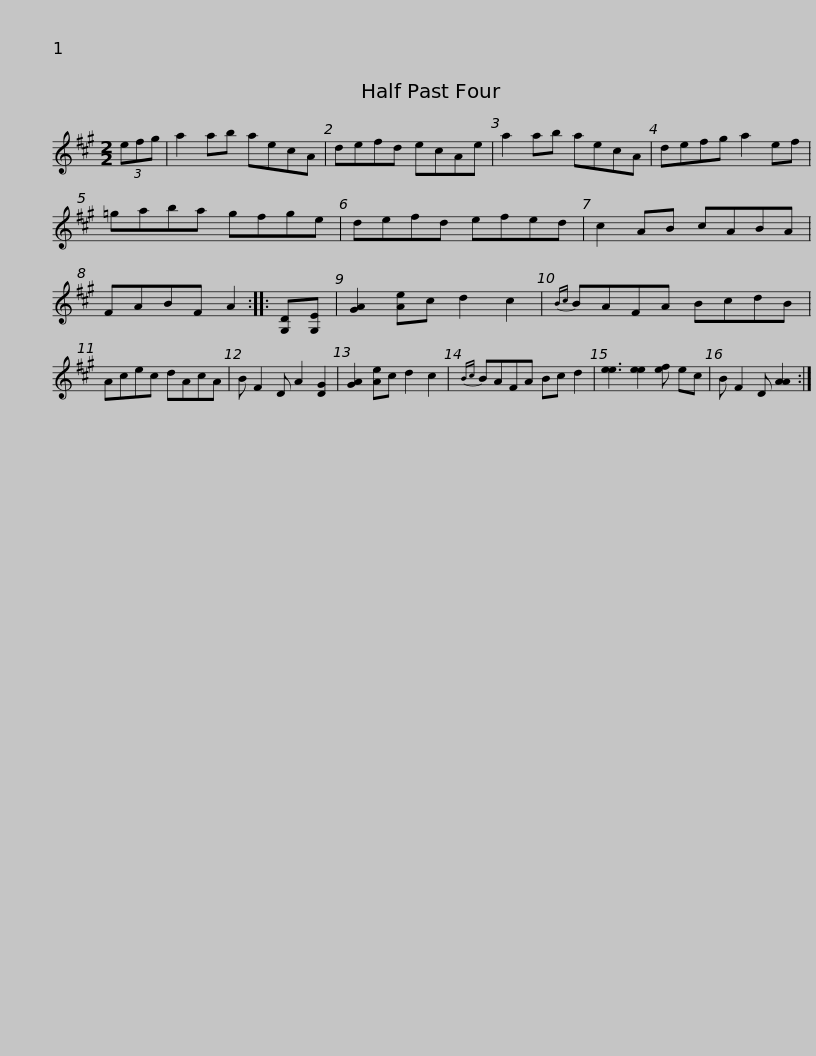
X:1
L:1/8
M:2/2
I:linebreak $
K:A
V:1 treble
V:1
 (3efg | a2 ab aecA | defd ecAe | a2 ab aecA | defg a2 ef | %5
 =gaba gfge |$ defd efed | c2 AB cABA | FABF A2 :: [G,D][G,E] | %10
 [GA]2 [Ae]c d2 c2 |{Bc} BAFA BcdB |$ Acec dAcA | B F2 D A2 [DG]2 | [GA]2 [Ae]c d2 c2 | %15
{Bc} BAFA Bc d2 | [ee]3 [ee]2 [ef] ec | B F2 D [AA]2 :| %18
